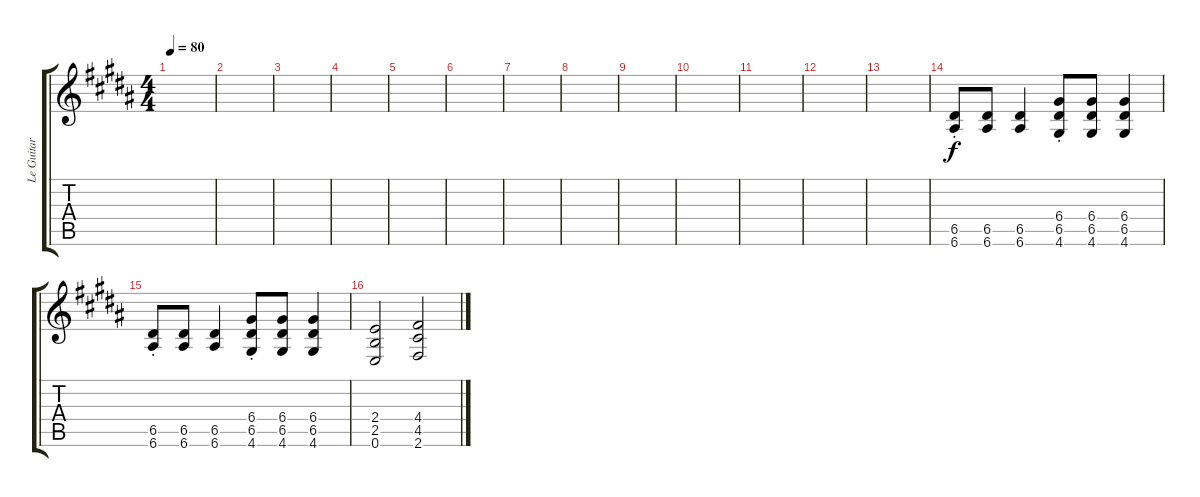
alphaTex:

\track ("Le Guitar" "Le Guitar") {instrument distortionguitar}
\staff {score tabs}
\tuning (E4 B3 G3 D3 A2 E2) {hide}
\ts (4 4)
\tempo 80
\clef g2
\ks b
|
|
|
|
|
|
|
|
|
|
|
|
|
(6.5{st} 6.6{st}).8 (6.5 6.6).8 (6.5 6.6).4 (6.4{st} 6.5{st} 4.6{st}).8 (6.4 6.5 4.6).8 (6.4 6.5 4.6).4 |
(6.5{st} 6.6{st}).8 (6.5 6.6).8 (6.5 6.6).4 (6.4{st} 6.5{st} 4.6{st}).8 (6.4 6.5 4.6).8 (6.4 6.5 4.6).4 |
(2.4 2.5 0.6).2 (4.4 4.5 2.6).2
